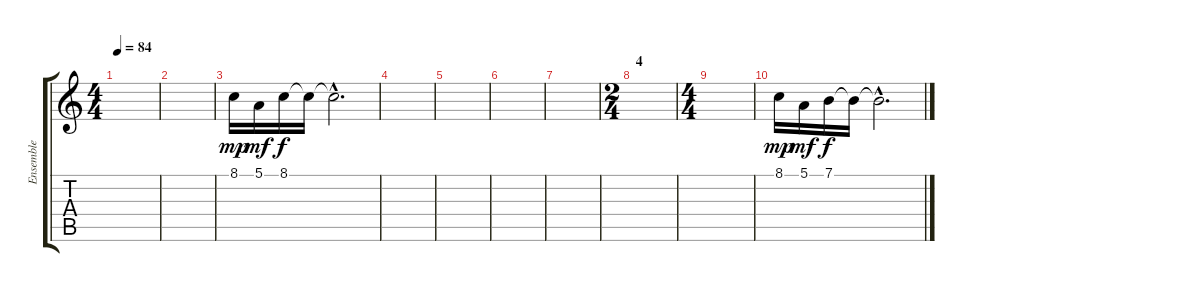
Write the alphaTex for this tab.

\track ("Ensemble" "Ensemble") {instrument stringensemble2}
\staff {score tabs}
\tuning (E4 B3 G3 D3 A2 E2) {hide}
\ts (4 4)
\tempo 84
\clef g2
\ks c
|
|
8.1.16{dy mp instrument pad1newage} 5.1.16{dy mf} 8.1.16{dy f} 8.1{t}.16 8.1{hac t}.2{d} |
|
|
|
|
\ts (2 4)
\section ("" "4")
|
\ts (4 4)
|
8.1.16{dy mp volume 16 instrument pad1newage} 5.1.16{dy mf} 7.1.16{dy f} 7.1{t}.16 7.1{hac t}.2{d}
